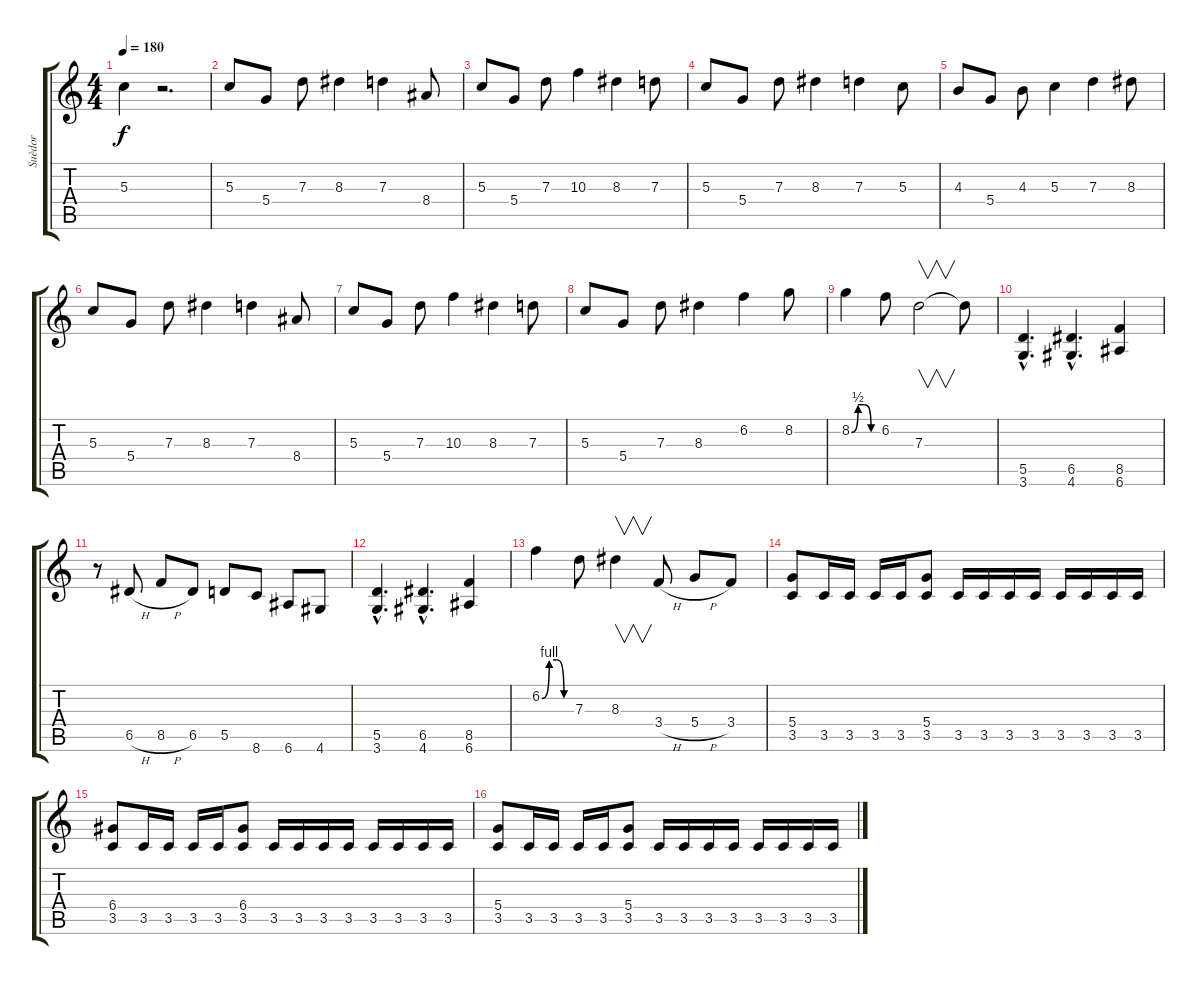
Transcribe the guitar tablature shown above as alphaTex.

\track ("Suèdor" "Suèdor") {instrument distortionguitar}
\staff {score tabs}
\tuning (E4 B3 G3 D3 A2 E2) {hide}
\ts (4 4)
\tempo 180
\clef g2
\ks c
5.3.4{dy f} r.2{d} |
5.3.8 5.4.8 7.3.8 8.3.4 7.3.4 8.4.8 |
5.3.8 5.4.8 7.3.8 10.3.4 8.3.4 7.3.8 |
5.3.8 5.4.8 7.3.8 8.3.4 7.3.4 5.3.8 |
4.3.8 5.4.8 4.3.8 5.3.4 7.3.4 8.3.8 |
5.3.8 5.4.8 7.3.8 8.3.4 7.3.4 8.4.8 |
5.3.8 5.4.8 7.3.8 10.3.4 8.3.4 7.3.8 |
5.3.8 5.4.8 7.3.8 8.3.4 6.2.4 8.2.8 |
8.2{be (custom 0 0 15 2 30 2 45 0 60 0)}.4 6.2.8 7.3.2{v} 7.3{t}.8 |
(5.5{hac} 3.6{hac}).4{d} (6.5{hac} 4.6{hac}).4{d} (8.5 6.6).4 |
r.8 6.5{h}.8 8.5{h}.8 6.5.8 5.5.8 8.6.8 6.6.8 4.6.8 |
(5.5{hac} 3.6{hac}).4{d} (6.5{hac} 4.6{hac}).4{d} (8.5 6.6).4 |
6.2{be (custom 0 0 15 4 30 4 45 0 60 0)}.4 7.3.8 8.3.4{v} 3.4{h}.8 5.4{h}.8 3.4.8 |
(5.4 3.5).8 3.5.16 3.5.16 3.5.16 3.5.16 (5.4 3.5).8 3.5.16 3.5.16 3.5.16 3.5.16 3.5.16 3.5.16 3.5.16 3.5.16 |
(6.4 3.5).8 3.5.16 3.5.16 3.5.16 3.5.16 (6.4 3.5).8 3.5.16 3.5.16 3.5.16 3.5.16 3.5.16 3.5.16 3.5.16 3.5.16 |
(5.4 3.5).8 3.5.16 3.5.16 3.5.16 3.5.16 (5.4 3.5).8 3.5.16 3.5.16 3.5.16 3.5.16 3.5.16 3.5.16 3.5.16 3.5.16
